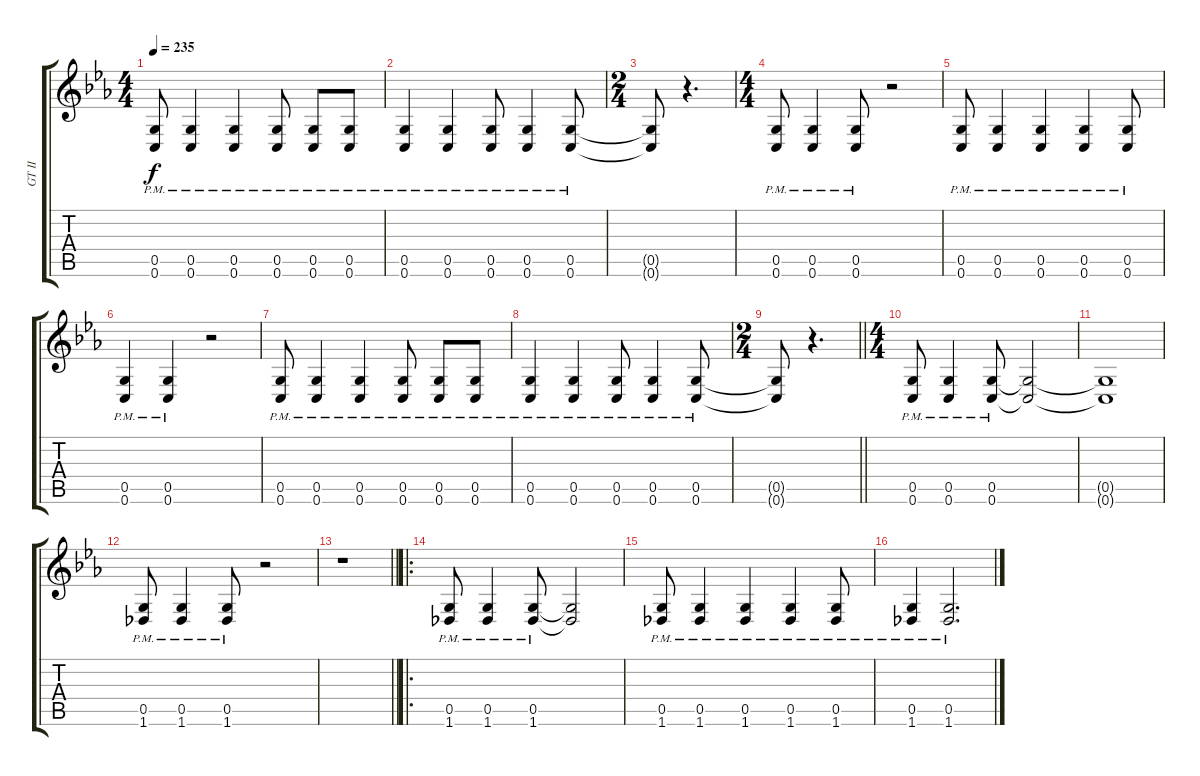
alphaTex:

\track ("GT II" "GT II") {instrument overdrivenguitar}
\staff {score tabs}
\tuning (D4 A3 F3 C3 G2 C2) {hide}
\ts (4 4)
\tempo 235
\clef g2
\ks cminor
(0.5{pm} 0.6{pm}).8{dy f} (0.5{pm} 0.6{pm}).4 (0.5{pm} 0.6{pm}).4 (0.5{pm} 0.6{pm}).8 (0.5{pm} 0.6{pm}).8 (0.5{pm} 0.6{pm}).8 |
(0.5{pm} 0.6{pm}).4 (0.5{pm} 0.6{pm}).4 (0.5{pm} 0.6{pm}).8 (0.5{pm} 0.6{pm}).4 (0.5{pm} 0.6{pm}).8 |
\ts (2 4)
(0.5{t} 0.6{t}).8 r.4{d} |
\ts (4 4)
(0.5{pm} 0.6{pm}).8 (0.5{pm} 0.6{pm}).4 (0.5{pm} 0.6{pm}).8 r.2 |
(0.5{pm} 0.6{pm}).8 (0.5{pm} 0.6{pm}).4 (0.5{pm} 0.6{pm}).4 (0.5{pm} 0.6{pm}).4 (0.5{pm} 0.6{pm}).8 |
(0.5{pm} 0.6{pm}).4 (0.5{pm} 0.6{pm}).4 r.2 |
(0.5{pm} 0.6{pm}).8 (0.5{pm} 0.6{pm}).4 (0.5{pm} 0.6{pm}).4 (0.5{pm} 0.6{pm}).8 (0.5{pm} 0.6{pm}).8 (0.5{pm} 0.6{pm}).8 |
(0.5{pm} 0.6{pm}).4 (0.5{pm} 0.6{pm}).4 (0.5{pm} 0.6{pm}).8 (0.5{pm} 0.6{pm}).4 (0.5{pm} 0.6{pm}).8 |
\ts (2 4)
\barLineRight lightlight
(0.5{t} 0.6{t}).8 r.4{d} |
\ts (4 4)
\section ("" "")
(0.5{pm} 0.6{pm}).8 (0.5{pm} 0.6{pm}).4 (0.5{pm} 0.6{pm}).8 (0.5{t} 0.6{t}).2 |
(0.5{t} 0.6{t}).1 |
(0.5{pm} 1.6{pm}).8 (0.5{pm} 1.6{pm}).4 (0.5{pm} 1.6{pm}).8 r.2 |
\barLineRight lightlight
r.1 |
\ro
\section ("" "")
(0.5{pm} 1.6{pm}).8 (0.5{pm} 1.6{pm}).4 (0.5{pm} 1.6{pm}).8 (0.5{t} 1.6{t}).2 |
(0.5{pm} 1.6{pm}).8 (0.5{pm} 1.6{pm}).4 (0.5{pm} 1.6{pm}).4 (0.5{pm} 1.6{pm}).4 (0.5{pm} 1.6{pm}).8 |
(0.5{pm} 1.6{pm}).4 (0.5{pm} 1.6{pm}).2{d}
